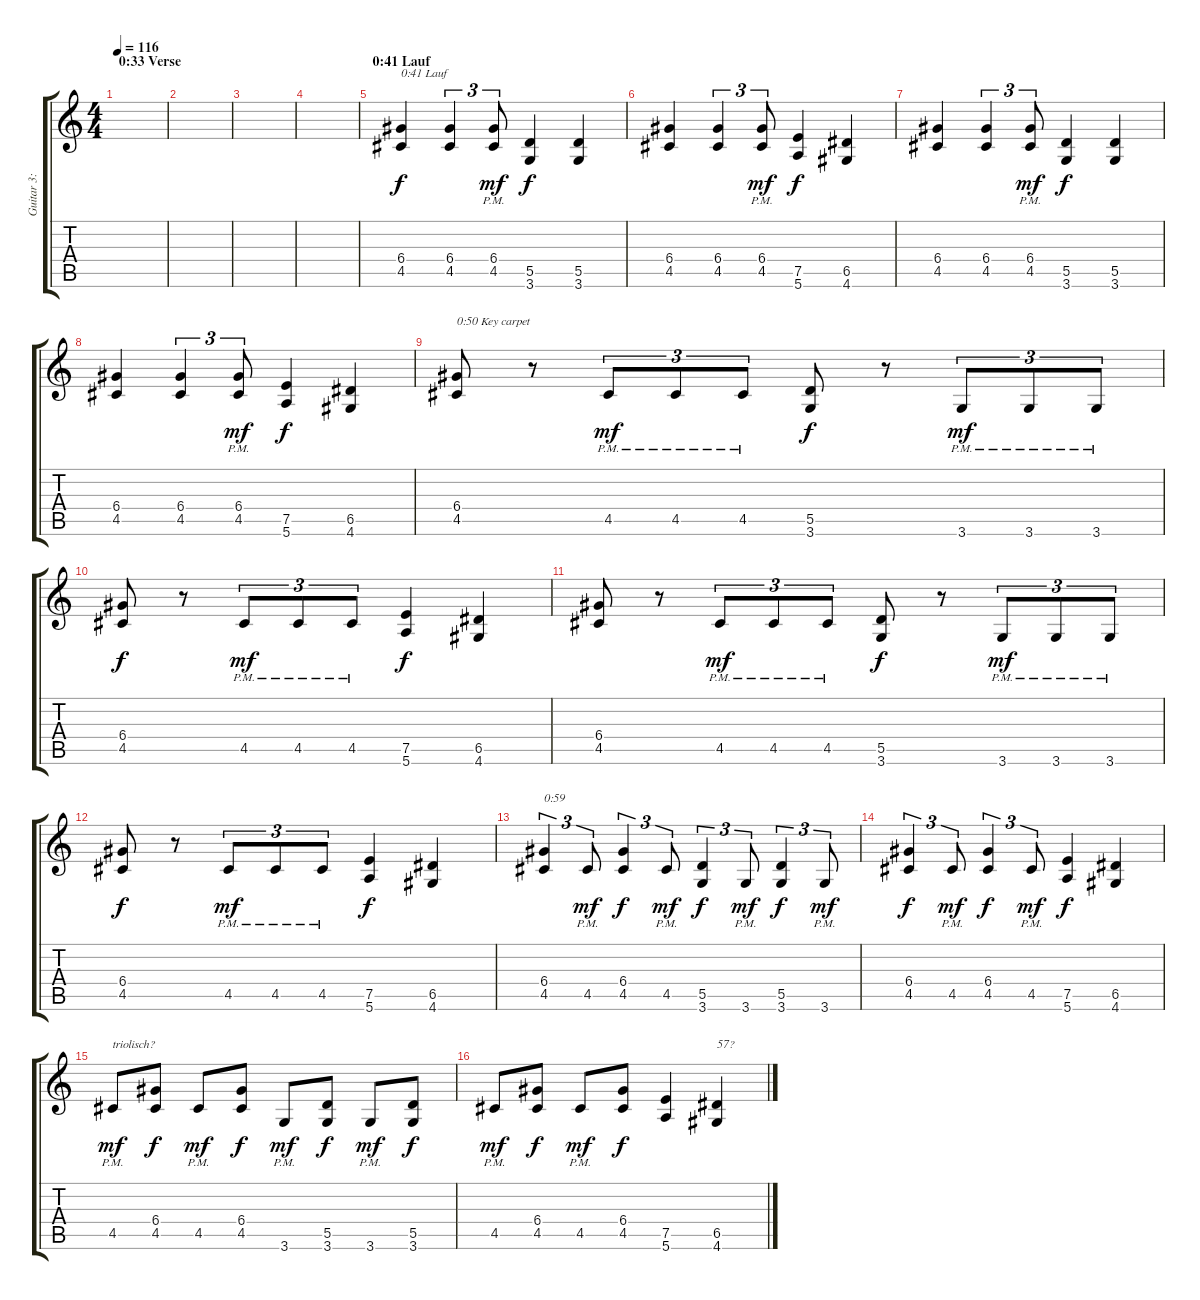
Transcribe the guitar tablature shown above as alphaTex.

\track ("Guitar 3: Rhythm Double & Outro" "Guitar 3: ") {instrument overdrivenguitar}
\staff {score tabs}
\tuning (E4 B3 G3 D3 A2 E2) {hide}
\ts (4 4)
\section ("" "0:33 Verse")
\tempo 116
\clef g2
\ks c
|
|
|
|
\section ("" "0:41 Lauf")
(6.4 4.5).4{txt "0:41 Lauf" volume 13} (6.4 4.5).4{tu (3 2)} (6.4{pm} 4.5{pm}).8{tu (3 2) dy mf} (5.5 3.6).4{dy f} (5.5 3.6).4 |
(6.4 4.5).4 (6.4 4.5).4{tu (3 2)} (6.4{pm} 4.5{pm}).8{tu (3 2) dy mf} (7.5 5.6).4{dy f} (6.5 4.6).4 |
(6.4 4.5).4 (6.4 4.5).4{tu (3 2)} (6.4{pm} 4.5{pm}).8{tu (3 2) dy mf} (5.5 3.6).4{dy f} (5.5 3.6).4 |
(6.4 4.5).4 (6.4 4.5).4{tu (3 2)} (6.4{pm} 4.5{pm}).8{tu (3 2) dy mf} (7.5 5.6).4{dy f} (6.5 4.6).4 |
(6.4 4.5).8{txt "0:50 Key carpet"} r.8 4.5{pm}.8{tu (3 2) dy mf} 4.5{pm}.8{tu (3 2)} 4.5{pm}.8{tu (3 2)} (5.5 3.6).8{dy f} r.8 3.6{pm}.8{tu (3 2) dy mf} 3.6{pm}.8{tu (3 2)} 3.6{pm}.8{tu (3 2)} |
(6.4 4.5).8{dy f} r.8 4.5{pm}.8{tu (3 2) dy mf} 4.5{pm}.8{tu (3 2)} 4.5{pm}.8{tu (3 2)} (7.5 5.6).4{dy f} (6.5 4.6).4 |
(6.4 4.5).8 r.8 4.5{pm}.8{tu (3 2) dy mf} 4.5{pm}.8{tu (3 2)} 4.5{pm}.8{tu (3 2)} (5.5 3.6).8{dy f} r.8 3.6{pm}.8{tu (3 2) dy mf} 3.6{pm}.8{tu (3 2)} 3.6{pm}.8{tu (3 2)} |
(6.4 4.5).8{dy f} r.8 4.5{pm}.8{tu (3 2) dy mf} 4.5{pm}.8{tu (3 2)} 4.5{pm}.8{tu (3 2)} (7.5 5.6).4{dy f} (6.5 4.6).4 |
(6.4 4.5).4{tu (3 2) txt "0:59"} 4.5{pm}.8{tu (3 2) dy mf} (6.4 4.5).4{tu (3 2) dy f} 4.5{pm}.8{tu (3 2) dy mf} (5.5 3.6).4{tu (3 2) dy f} 3.6{pm}.8{tu (3 2) dy mf} (5.5 3.6).4{tu (3 2) dy f} 3.6{pm}.8{tu (3 2) dy mf} |
(6.4 4.5).4{tu (3 2) dy f} 4.5{pm}.8{tu (3 2) dy mf} (6.4 4.5).4{tu (3 2) dy f} 4.5{pm}.8{tu (3 2) dy mf} (7.5 5.6).4{dy f} (6.5 4.6).4 |
4.5{pm}.8{txt "triolisch?" dy mf} (6.4 4.5).8{dy f} 4.5{pm}.8{dy mf} (6.4 4.5).8{dy f} 3.6{pm}.8{dy mf} (5.5 3.6).8{dy f} 3.6{pm}.8{dy mf} (5.5 3.6).8{dy f} |
4.5{pm}.8{dy mf} (6.4 4.5).8{dy f} 4.5{pm}.8{dy mf} (6.4 4.5).8{dy f} (7.5 5.6).4 (6.5 4.6).4{txt "57?"}
